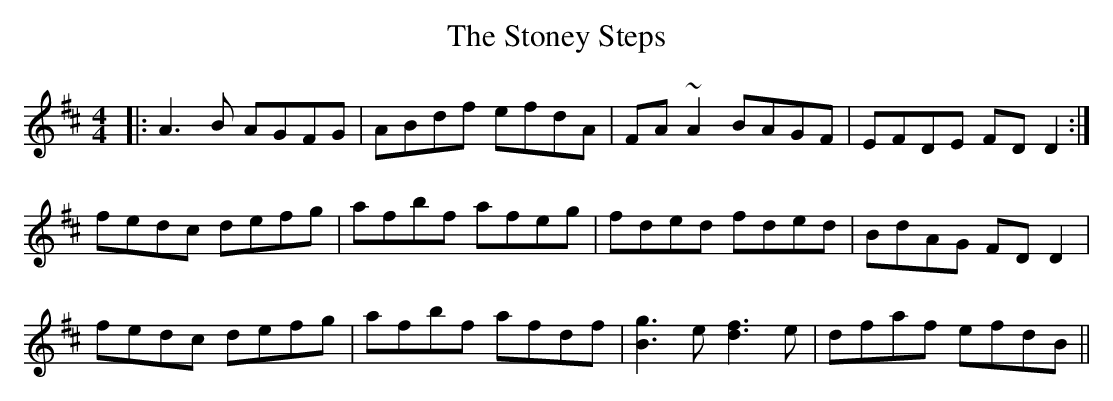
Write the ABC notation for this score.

X:1
T: The Stoney Steps
M: 4/4
L: 1/8
K: Dmaj
|:A3B AGFG|ABdf efdA|FA~A2 BAGF|EFDE FDD2:|
fedc defg|afbf afeg|fded fded|BdAG FDD2|
fedc defg|afbf afdf|[B3g3]e[d3f3]e|dfaf efdB||
